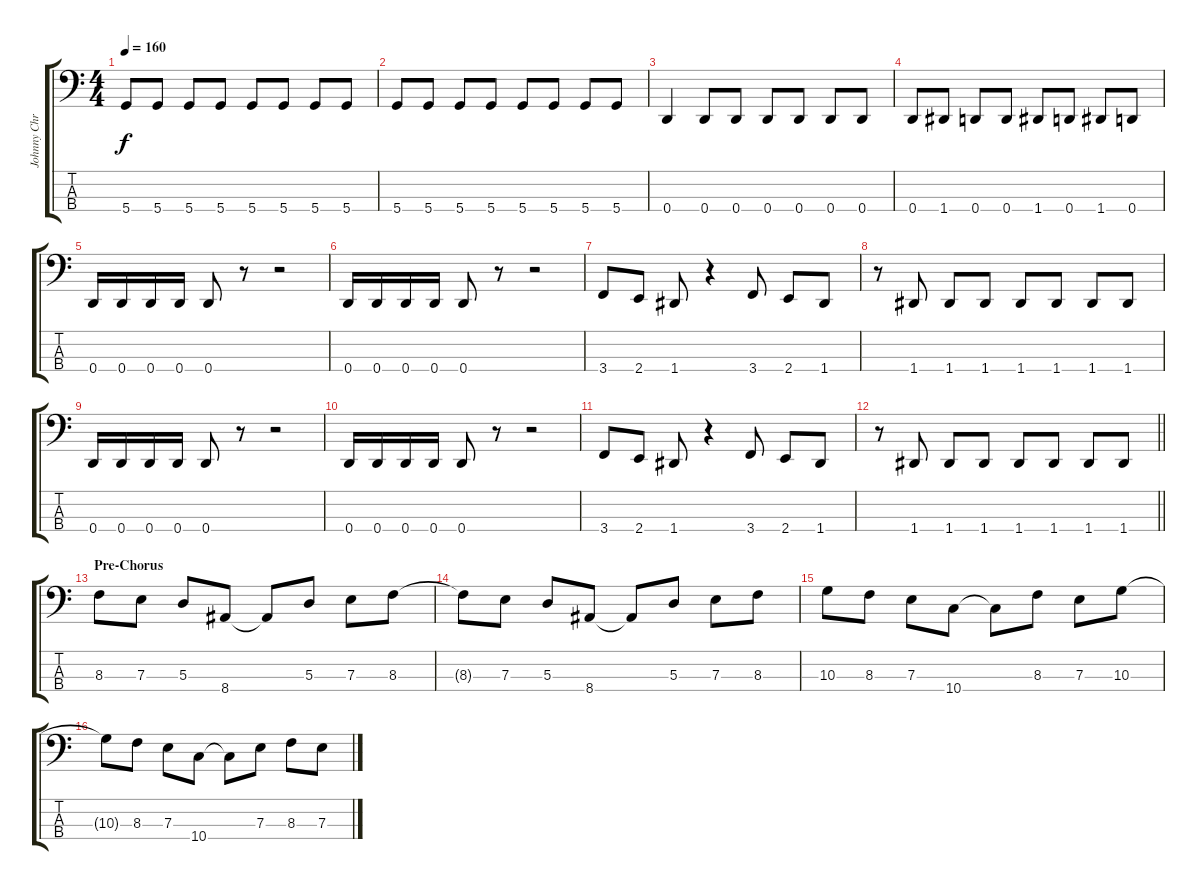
\track ("Johnny Christ Bass" "Johnny Chr") {instrument electricbasspick}
\staff {score tabs}
\tuning (G2 D2 A1 D1) {hide}
\ts (4 4)
\tempo 160
\clef f4
\ks c
5.4.8{dy f} 5.4.8 5.4.8 5.4.8 5.4.8 5.4.8 5.4.8 5.4.8 |
5.4.8 5.4.8 5.4.8 5.4.8 5.4.8 5.4.8 5.4.8 5.4.8 |
0.4.4 0.4.8 0.4.8 0.4.8 0.4.8 0.4.8 0.4.8 |
0.4.8 1.4.8 0.4.8 0.4.8 1.4.8 0.4.8 1.4.8 0.4.8 |
0.4.16 0.4.16 0.4.16 0.4.16 0.4.8 r.8 r.2 |
0.4.16 0.4.16 0.4.16 0.4.16 0.4.8 r.8 r.2 |
3.4.8 2.4.8 1.4.8 r.4 3.4.8 2.4.8 1.4.8 |
r.8 1.4.8 1.4.8 1.4.8 1.4.8 1.4.8 1.4.8 1.4.8 |
0.4.16 0.4.16 0.4.16 0.4.16 0.4.8 r.8 r.2 |
0.4.16 0.4.16 0.4.16 0.4.16 0.4.8 r.8 r.2 |
3.4.8 2.4.8 1.4.8 r.4 3.4.8 2.4.8 1.4.8 |
\barLineRight lightlight
r.8 1.4.8 1.4.8 1.4.8 1.4.8 1.4.8 1.4.8 1.4.8 |
\section ("" "Pre-Chorus")
8.3.8 7.3.8 5.3.8 8.4.8 8.4{t}.8 5.3.8 7.3.8 8.3.8 |
8.3{t}.8 7.3.8 5.3.8 8.4.8 8.4{t}.8 5.3.8 7.3.8 8.3.8 |
10.3.8 8.3.8 7.3.8 10.4.8 10.4{t}.8 8.3.8 7.3.8 10.3.8 |
10.3{t}.8 8.3.8 7.3.8 10.4.8 10.4{t}.8 7.3.8 8.3.8 7.3.8
